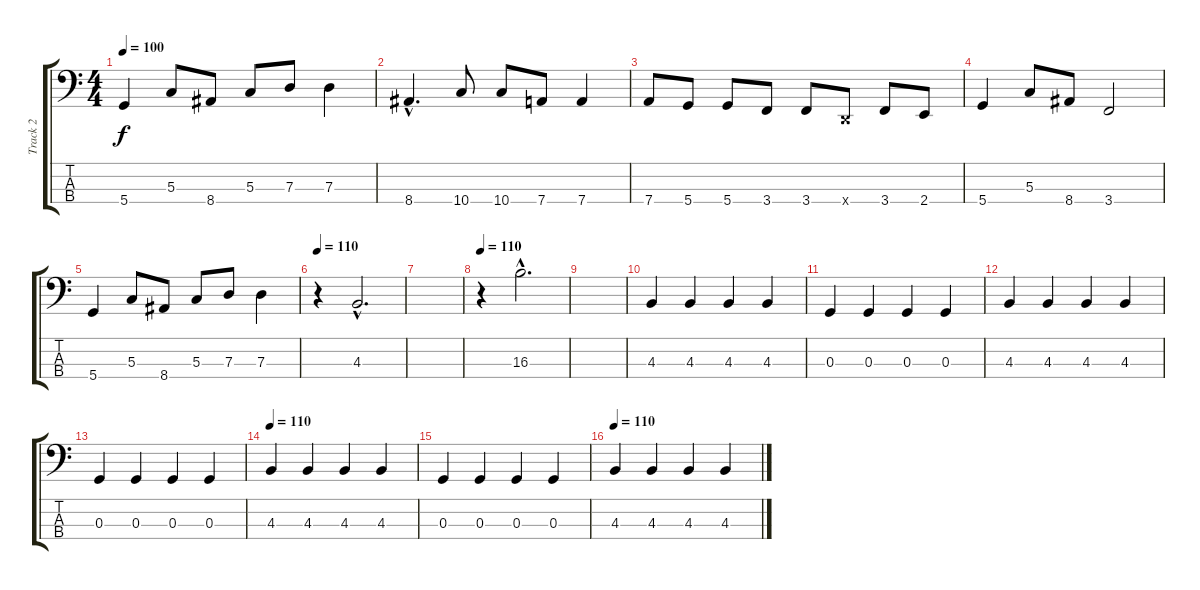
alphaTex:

\track ("Track 2" "Track 2") {instrument electricbassfinger}
\staff {score tabs}
\tuning (F2 C2 G1 D1) {hide}
\ts (4 4)
\tempo 100
\clef f4
\ks c
5.4.4{dy f} 5.3.8 8.4.8 5.3.8 7.3.8 7.3.4 |
8.4{hac}.4{d} 10.4.8 10.4.8 7.4.8 7.4.4 |
7.4.8 5.4.8 5.4.8 3.4.8 3.4.8 0.4{x}.8 3.4.8 2.4.8 |
5.4.4 5.3.8 8.4.8 3.4.2 |
5.4.4 5.3.8 8.4.8 5.3.8 7.3.8 7.3.4 |
\tempo 110
r.4 4.3{hac}.2{d} |
|
\tempo 110
r.4 16.3{hac}.2{d} |
|
4.3.4 4.3.4 4.3.4 4.3.4 |
0.3.4 0.3.4 0.3.4 0.3.4 |
4.3.4 4.3.4 4.3.4 4.3.4 |
0.3.4 0.3.4 0.3.4 0.3.4 |
\tempo 110
4.3.4 4.3.4 4.3.4 4.3.4 |
0.3.4 0.3.4 0.3.4 0.3.4 |
\tempo 110
4.3.4 4.3.4 4.3.4 4.3.4
